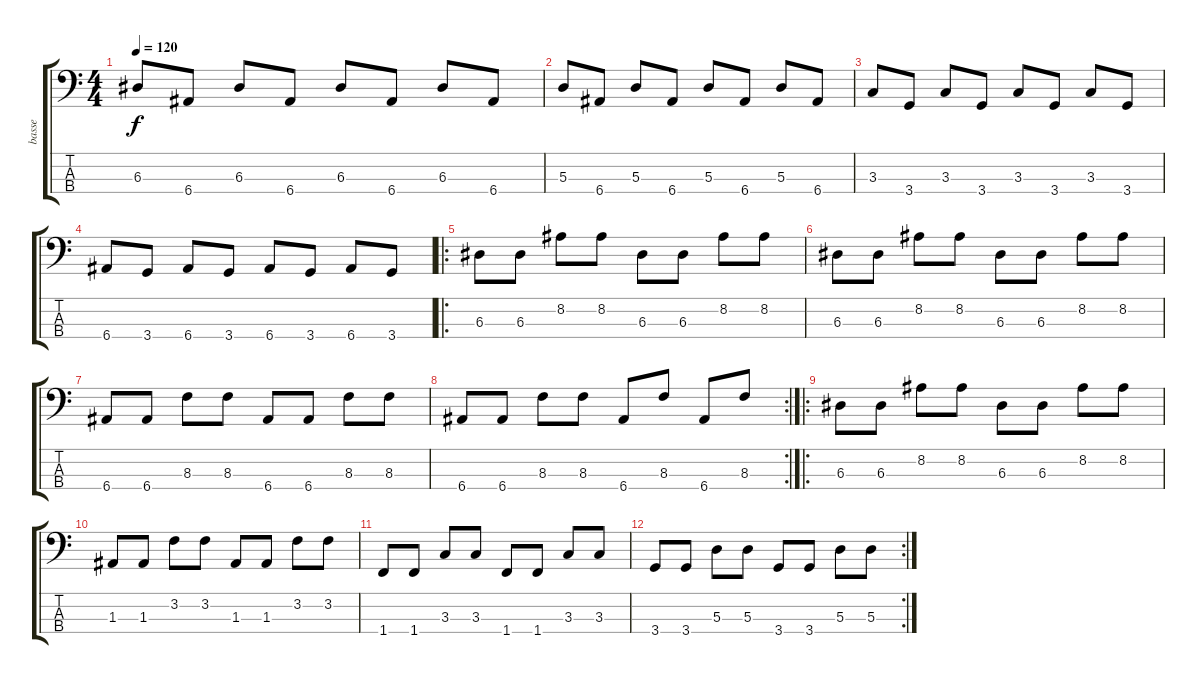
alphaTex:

\track ("basse" "basse") {instrument slapbass1}
\staff {score tabs}
\tuning (G2 D2 A1 E1) {hide}
\ts (4 4)
\tempo 120
\clef f4
\ks c
6.3.8{dy f instrument slapbass1} 6.4.8 6.3.8 6.4.8 6.3.8 6.4.8 6.3.8 6.4.8 |
5.3.8 6.4.8 5.3.8 6.4.8 5.3.8 6.4.8 5.3.8 6.4.8 |
3.3.8 3.4.8 3.3.8 3.4.8 3.3.8 3.4.8 3.3.8 3.4.8 |
6.4.8 3.4.8 6.4.8 3.4.8 6.4.8 3.4.8 6.4.8 3.4.8 |
\ro
6.3.8 6.3.8 8.2.8 8.2.8 6.3.8 6.3.8 8.2.8 8.2.8 |
6.3.8 6.3.8 8.2.8 8.2.8 6.3.8 6.3.8 8.2.8 8.2.8 |
6.4.8 6.4.8 8.3.8 8.3.8 6.4.8 6.4.8 8.3.8 8.3.8 |
\rc 2
6.4.8 6.4.8 8.3.8 8.3.8 6.4.8 8.3.8 6.4.8 8.3.8 |
\ro
6.3.8 6.3.8 8.2.8 8.2.8 6.3.8 6.3.8 8.2.8 8.2.8 |
1.3.8 1.3.8 3.2.8 3.2.8 1.3.8 1.3.8 3.2.8 3.2.8 |
1.4.8 1.4.8 3.3.8 3.3.8 1.4.8 1.4.8 3.3.8 3.3.8 |
\rc 2
3.4.8 3.4.8 5.3.8 5.3.8 3.4.8 3.4.8 5.3.8 5.3.8
